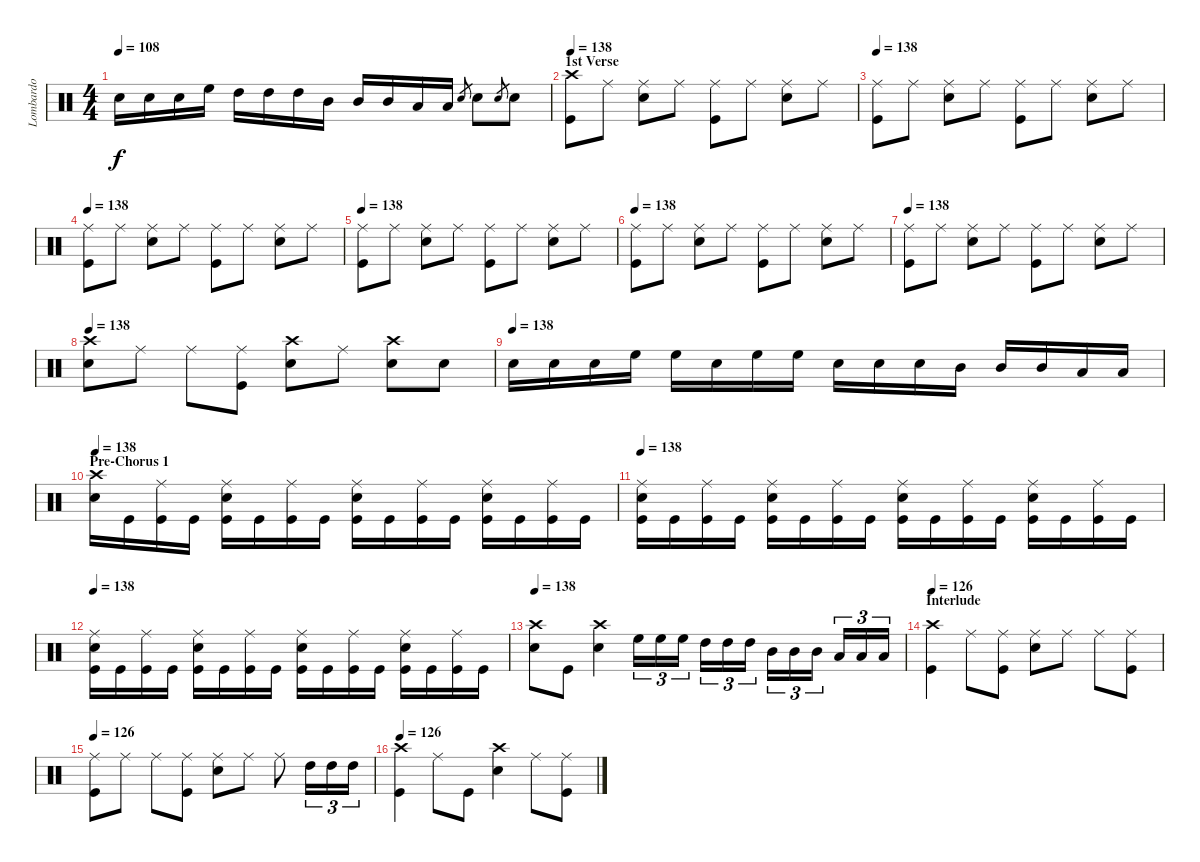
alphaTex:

\track ("Lombardo" "Lombardo") {instrument percussion}
\staff {score}
\articulation defaults
\ts (4 4)
\tempo 108
\clef neutral
\ks c "Snare (hit) 2".16{dy f} "Snare (hit) 2".16 "Snare (hit) 2".16 "High Floor Tom (hit)".16 "High Tom (hit)".16 "High Tom (hit)".16 "High Tom (hit)".16 "Mid Tom (hit)".16 "Mid Tom (hit)".16 "Mid Tom (hit)".16 "Low Tom (hit)".16 "Low Tom (hit)".16 "Snare (hit) 2".8{gr} "Snare (hit) 2".8 "Snare (hit) 2".8{gr} "Snare (hit) 2".8
|
\section ("" "1st Verse")
\tempo 138
("Crash high (hit)" "Kick (hit)").8 "Ride (middle)".8 ("Ride (middle)" "Snare (hit) 2").8 "Ride (middle)".8 ("Ride (middle)" "Kick (hit)").8 "Ride (middle)".8 ("Ride (middle)" "Snare (hit) 2").8 "Ride (middle)".8 |
\tempo 138
("Ride (middle)" "Kick (hit)").8 "Ride (middle)".8 ("Ride (middle)" "Snare (hit) 2").8 "Ride (middle)".8 ("Ride (middle)" "Kick (hit)").8 "Ride (middle)".8 ("Ride (middle)" "Snare (hit) 2").8 "Ride (middle)".8 |
\tempo 138
("Ride (middle)" "Kick (hit)").8 "Ride (middle)".8 ("Ride (middle)" "Snare (hit) 2").8 "Ride (middle)".8 ("Ride (middle)" "Kick (hit)").8 "Ride (middle)".8 ("Ride (middle)" "Snare (hit) 2").8 "Ride (middle)".8 |
\tempo 138
("Ride (middle)" "Kick (hit)").8 "Ride (middle)".8 ("Ride (middle)" "Snare (hit) 2").8 "Ride (middle)".8 ("Ride (middle)" "Kick (hit)").8 "Ride (middle)".8 ("Ride (middle)" "Snare (hit) 2").8 "Ride (middle)".8 |
\tempo 138
("Ride (middle)" "Kick (hit)").8 "Ride (middle)".8 ("Ride (middle)" "Snare (hit) 2").8 "Ride (middle)".8 ("Ride (middle)" "Kick (hit)").8 "Ride (middle)".8 ("Ride (middle)" "Snare (hit) 2").8 "Ride (middle)".8 |
\tempo 138
("Ride (middle)" "Kick (hit)").8 "Ride (middle)".8 ("Ride (middle)" "Snare (hit) 2").8 "Ride (middle)".8 ("Ride (middle)" "Kick (hit)").8 "Ride (middle)".8 ("Ride (middle)" "Snare (hit) 2").8 "Ride (middle)".8 |
\tempo 138
("Crash high (hit)" "Snare (hit) 2").8 "Ride (middle)".8 "Ride (middle)".8 ("Ride (middle)" "Kick (hit)").8 ("Crash high (hit)" "Snare (hit) 2").8 "Ride (middle)".8 ("Crash high (hit)" "Snare (hit) 2").8 "Snare (hit) 2".8 |
\tempo (138)
"Snare (hit) 2".16 "Snare (hit) 2".16 "Snare (hit) 2".16 "High Floor Tom (hit)".16 "High Floor Tom (hit)".16 "Snare (hit) 2".16 "High Floor Tom (hit)".16 "High Floor Tom (hit)".16 "Snare (hit) 2".16 "Snare (hit) 2".16 "Snare (hit) 2".16 "Mid Tom (hit)".16 "Mid Tom (hit)".16 "Mid Tom (hit)".16 "Low Tom (hit)".16 "Low Tom (hit)".16 |
\section ("" "Pre-Chorus 1")
\tempo 138
("Crash high (hit)" "Snare (hit) 2").16 "Kick (hit)".16 ("Ride (middle)" "Kick (hit)").16 "Kick (hit)".16 ("Ride (middle)" "Snare (hit) 2" "Kick (hit)").16 "Kick (hit)".16 ("Ride (middle)" "Kick (hit)").16 "Kick (hit)".16 ("Ride (middle)" "Snare (hit) 2" "Kick (hit)").16 "Kick (hit)".16 ("Ride (middle)" "Kick (hit)").16 "Kick (hit)".16 ("Ride (middle)" "Snare (hit) 2" "Kick (hit)").16 "Kick (hit)".16 ("Ride (middle)" "Kick (hit)").16 "Kick (hit)".16 |
\tempo 138
("Ride (middle)" "Snare (hit) 2" "Kick (hit)").16 "Kick (hit)".16 ("Ride (middle)" "Kick (hit)").16 "Kick (hit)".16 ("Ride (middle)" "Snare (hit) 2" "Kick (hit)").16 "Kick (hit)".16 ("Ride (middle)" "Kick (hit)").16 "Kick (hit)".16 ("Ride (middle)" "Snare (hit) 2" "Kick (hit)").16 "Kick (hit)".16 ("Ride (middle)" "Kick (hit)").16 "Kick (hit)".16 ("Ride (middle)" "Snare (hit) 2" "Kick (hit)").16 "Kick (hit)".16 ("Ride (middle)" "Kick (hit)").16 "Kick (hit)".16 |
\tempo 138
("Ride (middle)" "Snare (hit) 2" "Kick (hit)").16 "Kick (hit)".16 ("Ride (middle)" "Kick (hit)").16 "Kick (hit)".16 ("Ride (middle)" "Snare (hit) 2" "Kick (hit)").16 "Kick (hit)".16 ("Ride (middle)" "Kick (hit)").16 "Kick (hit)".16 ("Ride (middle)" "Snare (hit) 2" "Kick (hit)").16 "Kick (hit)".16 ("Ride (middle)" "Kick (hit)").16 "Kick (hit)".16 ("Ride (middle)" "Snare (hit) 2" "Kick (hit)").16 "Kick (hit)".16 ("Ride (middle)" "Kick (hit)").16 "Kick (hit)".16 |
\tempo 138
("Crash high (hit)" "Snare (hit) 2").8 "Kick (hit)".8 ("Crash high (hit)" "Snare (hit) 2").4 "High Floor Tom (hit)".16{tu (3 2)} "High Floor Tom (hit)".16{tu (3 2)} "High Floor Tom (hit)".16{tu (3 2)} "High Tom (hit)".16{tu (3 2)} "High Tom (hit)".16{tu (3 2)} "High Tom (hit)".16{tu (3 2)} "Mid Tom (hit)".16{tu (3 2)} "Mid Tom (hit)".16{tu (3 2)} "Mid Tom (hit)".16{tu (3 2)} "Low Tom (hit)".16{tu (3 2)} "Low Tom (hit)".16{tu (3 2)} "Low Tom (hit)".16{tu (3 2)} |
\section ("" "Interlude")
\tempo 126
("Crash high (hit)" "Kick (hit)").4 "Ride (middle)".8 ("Ride (middle)" "Kick (hit)").8 ("Ride (middle)" "Snare (hit) 2").8 "Ride (middle)".8 "Ride (middle)".8 ("Ride (middle)" "Kick (hit)").8 |
\tempo 126
("Ride (middle)" "Kick (hit)").8 "Ride (middle)".8 "Ride (middle)".8 ("Ride (middle)" "Kick (hit)").8 ("Ride (middle)" "Snare (hit) 2").8 "Ride (middle)".8 "Ride (middle)".8 "High Tom (hit)".16{tu (3 2)} "High Tom (hit)".16{tu (3 2)} "High Tom (hit)".16{tu (3 2)} |
\tempo 126
("Crash high (hit)" "Kick (hit)").4 "Ride (middle)".8 "Kick (hit)".8 ("Crash high (hit)" "Snare (hit) 2").4 "Ride (middle)".8 ("Ride (middle)" "Kick (hit)").8
